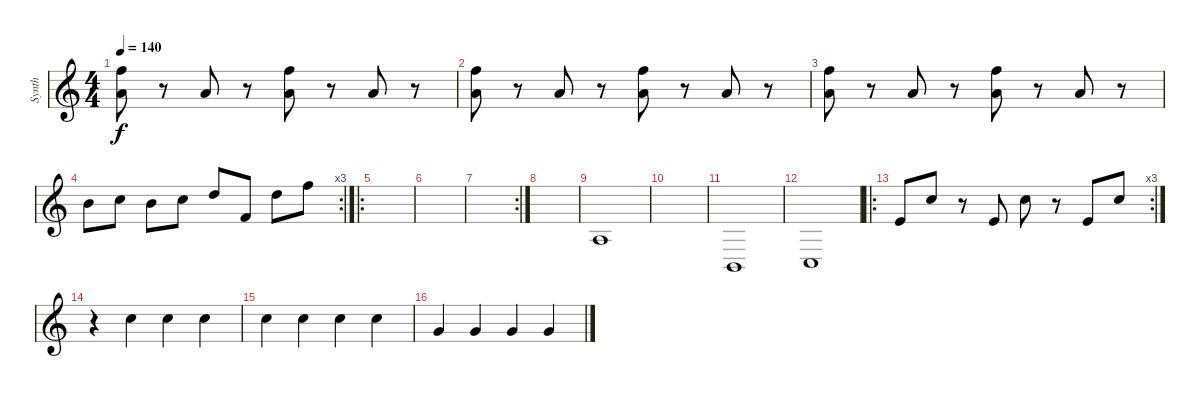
\track ("Synth" "Synth") {instrument stringensemble2}
\staff {score}
\tuning (E4 B3 G3 D3 A2 E2) {hide}
\ts (4 4)
\tempo 140
\clef g2
\ks c
(13.1 14.3).8{dy f} r.8 14.3.8 r.8 (13.1 14.3).8 r.8 14.3.8 r.8 |
(13.1 14.3).8 r.8 14.3.8 r.8 (13.1 14.3).8 r.8 14.3.8 r.8 |
(13.1 14.3).8 r.8 14.3.8 r.8 (13.1 14.3).8 r.8 14.3.8 r.8 |
\rc 3
12.2.8 13.2.8 12.2.8 13.2.8 10.1.8 10.3.8 10.1.8 13.1.8 |
\ro
|
|
\rc 2
|
|
2.3.1 |
|
2.5.1 |
3.5.1 |
\ro
\rc 3
0.1.8 8.1.8 r.8 0.1.8 8.1.8 r.8 0.1.8 8.1.8 |
r.4 8.1.4 8.1.4 8.1.4 |
8.1.4 8.1.4 8.1.4 8.1.4 |
8.2.4 8.2.4 8.2.4 8.2.4
